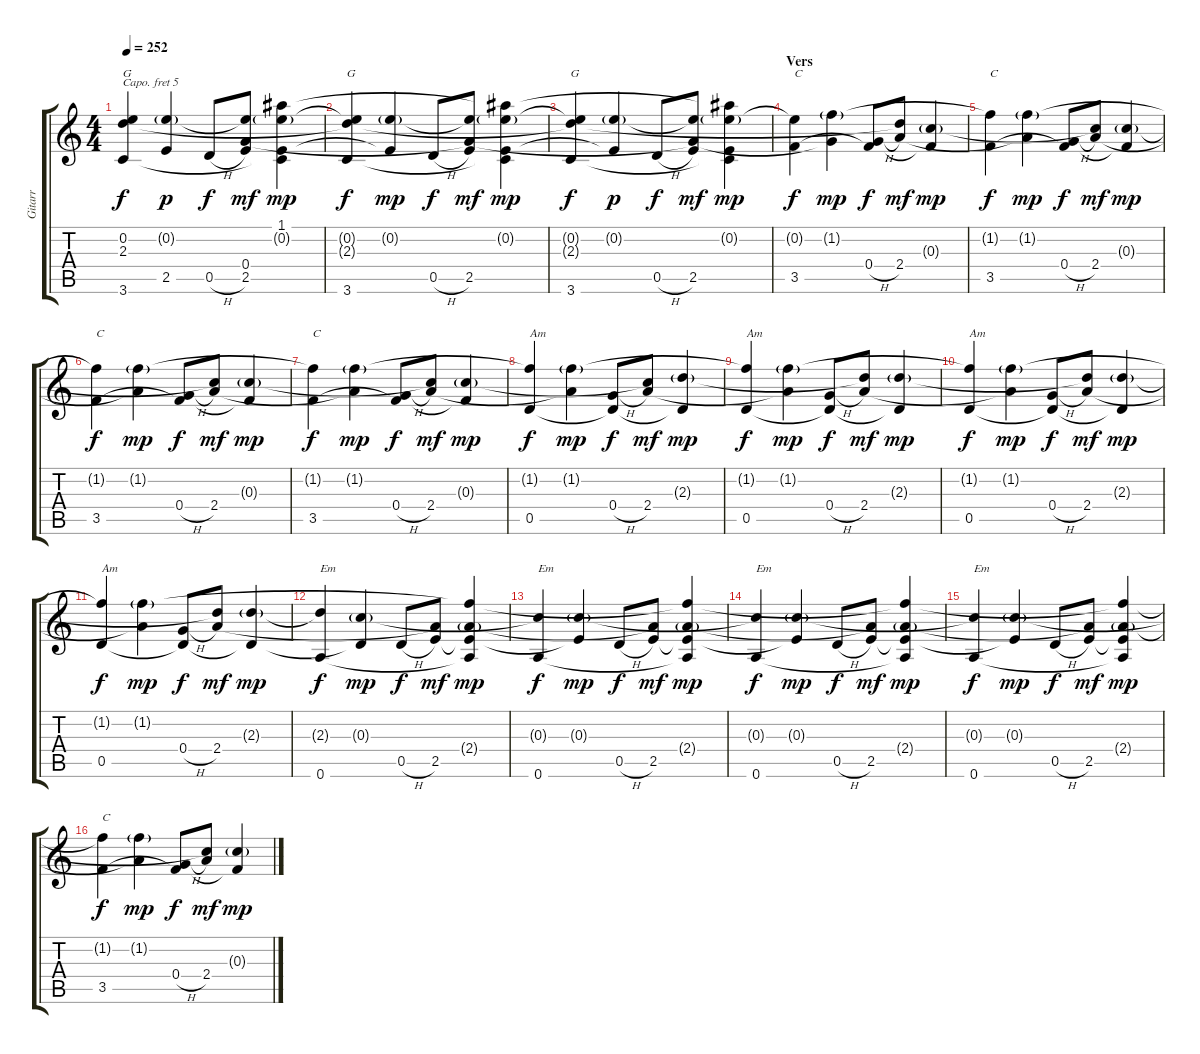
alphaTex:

\track ("Gitarr" "Gitarr") {instrument acousticguitarsteel}
\staff {score tabs}
\capo 5
\tuning (E4 B3 G3 D3 A2 E2) {hide}
\ts (4 4)
\tempo 252
\clef g2
\ks c
(0.2{t} 2.3{t} 3.6).4{txt "G" dy f} (0.2{g} 2.5{t}).4{dy p} 0.5{h}.8{dy f} (0.2{t} 0.4{t} 2.5).8{dy mf} (1.1{t} 0.2{g} 2.5{t} 3.6{t}).4{dy mp} |
(0.2{t} 2.3{t} 3.6).4{txt "G" dy f} (0.2{g} 2.5{t}).4{dy mp} 0.5{h}.8{dy f} (0.2{t} 0.4{t} 2.5).8{dy mf} (1.1{t} 0.2{g} 2.5{t} 3.6{t}).4{dy mp} |
(0.2{t} 2.3{t} 3.6).4{txt "G" dy f} (0.2{g} 2.5{t}).4{dy p} 0.5{h}.8{dy f} (0.2{t} 0.4{t} 2.5).8{dy mf} (1.1{t} 0.2{g} 2.5{t} 3.6{t}).4{dy mp} |
\section ("" "Vers ")
(0.2{t} 3.5).4{txt "C" dy f} (1.2{g} 0.4{t}).4{dy mp} (0.4{h} 3.5{t}).8{dy f} (2.3{t} 2.4).8{dy mf} (0.3{g} 3.5{t}).4{dy mp} |
(1.2{t} 3.5).4{txt "C" dy f} (1.2{g} 2.4{t}).4{dy mp} (0.4{h} 3.5{t}).8{dy f} (0.3{t} 2.4).8{dy mf} (0.3{g} 3.5{t}).4{dy mp} |
(1.2{t} 3.5).4{txt "C" dy f} (1.2{g} 2.4{t}).4{dy mp} (0.4{h} 3.5{t}).8{dy f} (0.3{t} 2.4).8{dy mf} (0.3{g} 3.5{t}).4{dy mp} |
(1.2{t} 3.5).4{txt "C" dy f} (1.2{g} 2.4{t}).4{dy mp} (0.4{h} 3.5{t}).8{dy f} (0.3{t} 2.4).8{dy mf} (0.3{g} 3.5{t}).4{dy mp} |
(1.2{t} 0.5).4{txt "Am" dy f} (1.2{g} 2.4{t}).4{dy mp} (0.4{h} 0.5{t}).8{dy f} (0.3{t} 2.4).8{dy mf} (2.3{g} 0.5{t}).4{dy mp} |
(1.2{t} 0.5).4{txt "Am" dy f} (1.2{g} 2.4{t}).4{dy mp} (0.4{h} 0.5{t}).8{dy f} (2.3{t} 2.4).8{dy mf} (2.3{g} 0.5{t}).4{dy mp} |
(1.2{t} 0.5).4{txt "Am" dy f} (1.2{g} 2.4{t}).4{dy mp} (0.4{h} 0.5{t}).8{dy f} (2.3{t} 2.4).8{dy mf} (2.3{g} 0.5{t}).4{dy mp} |
(1.2{t} 0.5).4{txt "Am" dy f} (1.2{g} 2.4{t}).4{dy mp} (0.4{h} 0.5{t}).8{dy f} (2.3{t} 2.4).8{dy mf} (2.3{g} 0.5{t}).4{dy mp} |
(2.3{t} 0.6).4{txt "Em" dy f} (0.3{g} 0.5{t}).4{dy mp} 0.5{h}.8{dy f} (2.4{t} 2.5).8{dy mf} (1.2{t} 2.4{g} 2.5{t} 0.6{t}).4{dy mp} |
(0.3{t} 0.6).4{txt "Em" dy f} (0.3{g} 2.5{t}).4{dy mp} 0.5{h}.8{dy f} (2.4{t} 2.5).8{dy mf} (1.2{t} 2.4{g} 2.5{t} 0.6{t}).4{dy mp} |
(0.3{t} 0.6).4{txt "Em" dy f} (0.3{g} 2.5{t}).4{dy mp} 0.5{h}.8{dy f} (2.4{t} 2.5).8{dy mf} (1.2{t} 2.4{g} 2.5{t} 0.6{t}).4{dy mp} |
(0.3{t} 0.6).4{txt "Em" dy f} (0.3{g} 2.5{t}).4{dy mp} 0.5{h}.8{dy f} (2.4{t} 2.5).8{dy mf} (1.2{t} 2.4{g} 2.5{t} 0.6{t}).4{dy mp} |
(1.2{t} 3.5).4{txt "C" dy f} (1.2{g} 2.4{t}).4{dy mp} (0.4{h} 3.5{t}).8{dy f} (0.3{t} 2.4).8{dy mf} (0.3{g} 3.5{t}).4{dy mp}
